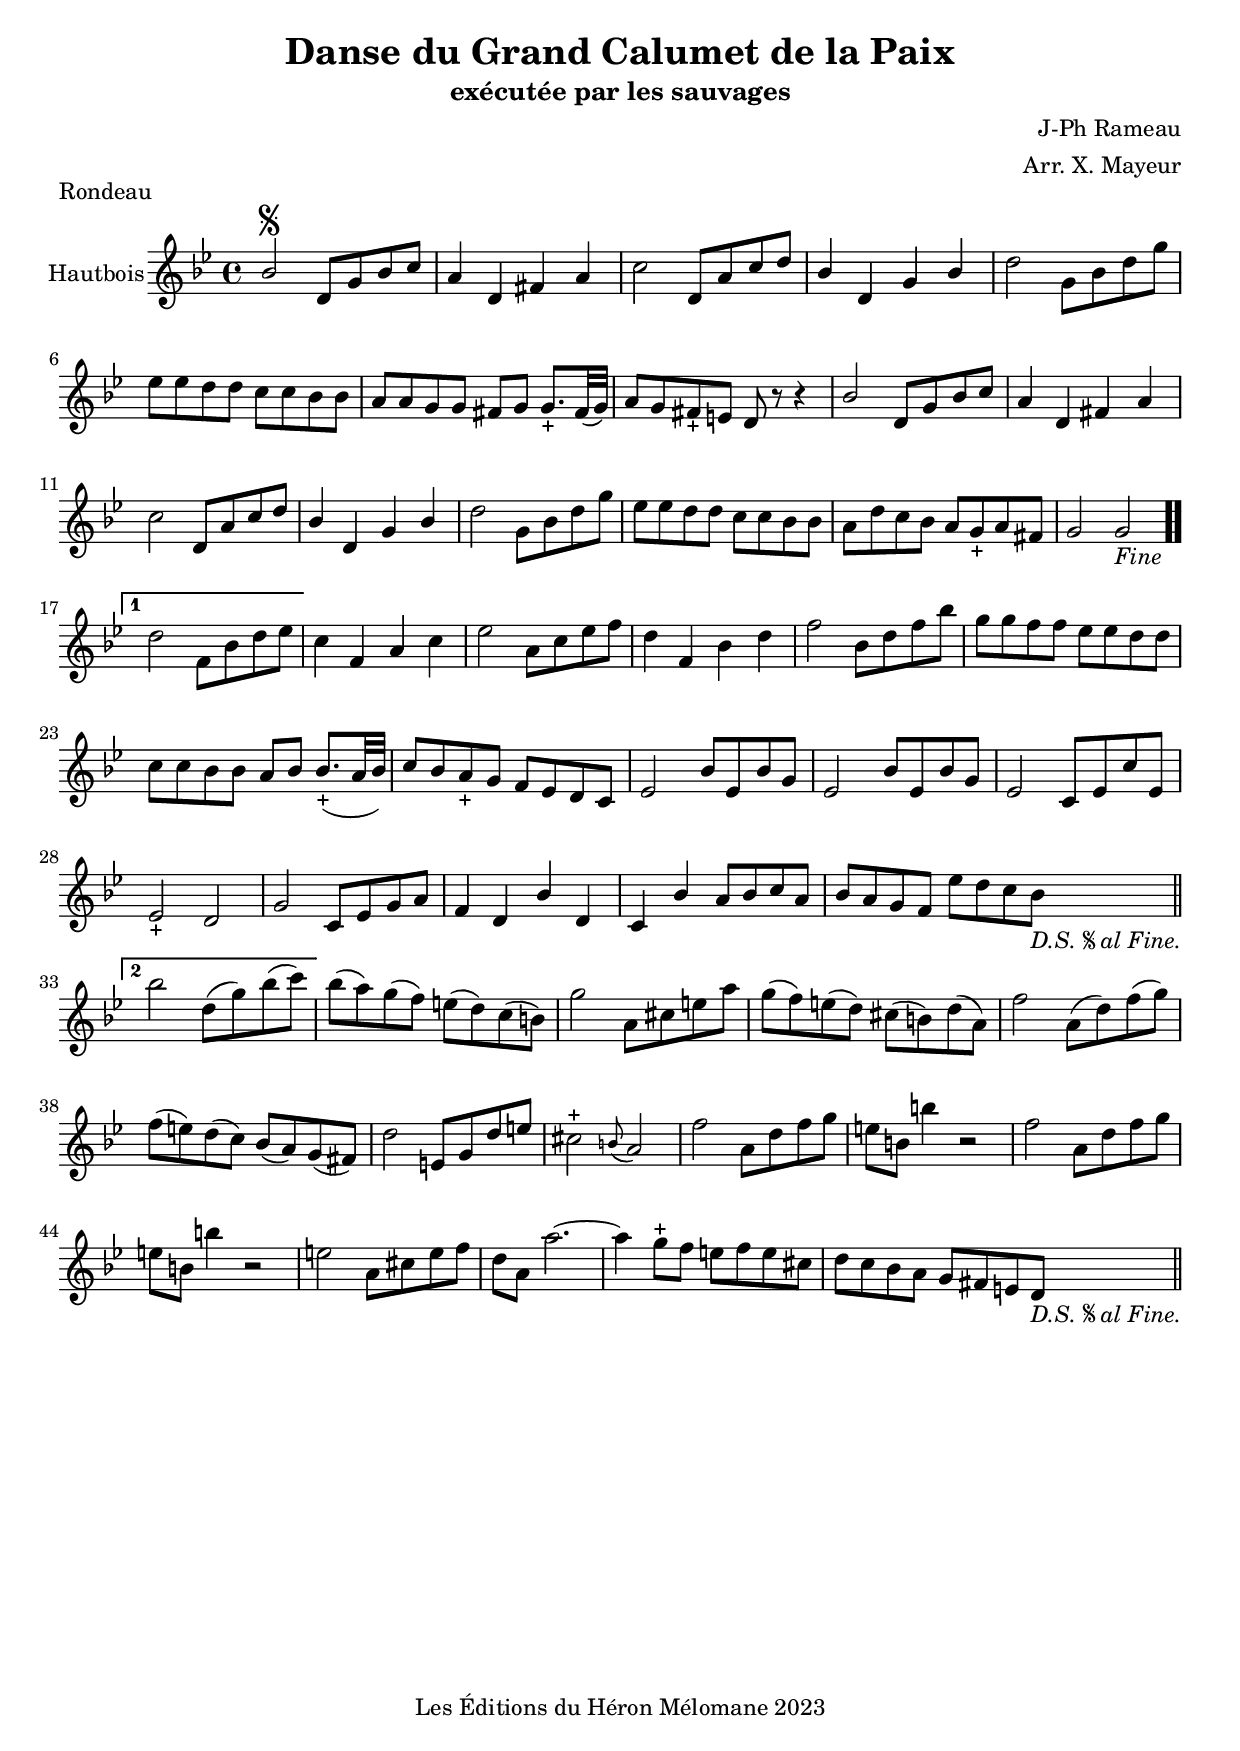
\version "2.24.2"

\header {
  title = "Danse du Grand Calumet de la Paix"
  subtitle = "exécutée par les sauvages"
  composer = "J-Ph Rameau"
  arranger = "Arr. X. Mayeur"
  piece = "Rondeau"
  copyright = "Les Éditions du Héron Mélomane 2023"
}

\paper {
  #(set-paper-size "a4")
}

\layout {
  \context {
    \Voice
    \consists "Melody_engraver"

  }
}

global = {
  \key bes \major
  \numericTimeSignature
  \time 2/2

}

\version "2.24.2"


oboe = \relative c'' {
  \key bes \major
  % En avant la musique.
  bes2\segno d,8 g bes c | a4  d, fis a| c2 d,8 a' c d| bes4 d, g bes| d2 g,8 bes d g| es es d d c c bes bes |
  %7
  a a g g fis g g8._+ fis32 (g)| a8 g fis_+ e d r8 r4| bes'2 d,8 g bes c | a4 d, fis a|  c2 d,8 a' c d | bes4 d, g bes |
  %13
  d2 g,8 bes d g|  es es d d c c bes bes | a  d c bes a g_+ a fis | g2 g _\markup \italic {"Fine"}\bar ".."

  \set Score.repeatCommands = #'((volta "1"))  d'2 f,8 bes d es \set Score.repeatCommands = #'((volta #f)) | c4 f, a c  es2 a,8 c es f|
  %20
  d4f, bes d |f2 bes,8 d f bes| g g f f es es d d | c c bes bes a bes bes8._+(a32 bes)| c8 bes a_+ g  f es d c|  es2 bes'8 es, bes' g|
  %26
  es2 bes'8 es, bes' g | es2 c8 es c' es,| es2_+ d| g c,8 es g a | f4 d bes'd,| c bes' a8 bes c a| bes a g f es' d c bes_\markup \italic {"D.S."\segno"al Fine."}  \bar "||" \break

  \set Score.repeatCommands = #'((volta "2"))   bes'2 d,8 (g) bes (c)  \set Score.repeatCommands = #'((volta #f))
  bes(a)g (f) e(d) c(b) g'2 a,8 cis e a| g(f)e(d) cis(b)d(a)| f'2 a,8(d) f(g)|
  %39
  f(e) d(c) bes(a) g(fis)| d'2 e,8 g d' e| cis2-+ \appoggiatura{b8} a2| f'2 a,8 d f g| e b b'4 r2f2 a,8 d f g
  %45
  e b b'4 r2| e,2 a,8 cis e f | d a a'2.~| a4 g8-+ f e f e cis | d c bes a g fis e d_\markup \italic {"D.S."\segno"al Fine."}  \bar "||"


}




\score {
  \new Staff \with {
    instrumentName = "Hautbois"
    midiInstrument = "oboe"
  } \oboe
  \layout { }
  \midi {
    \tempo 4=130
  }
}

